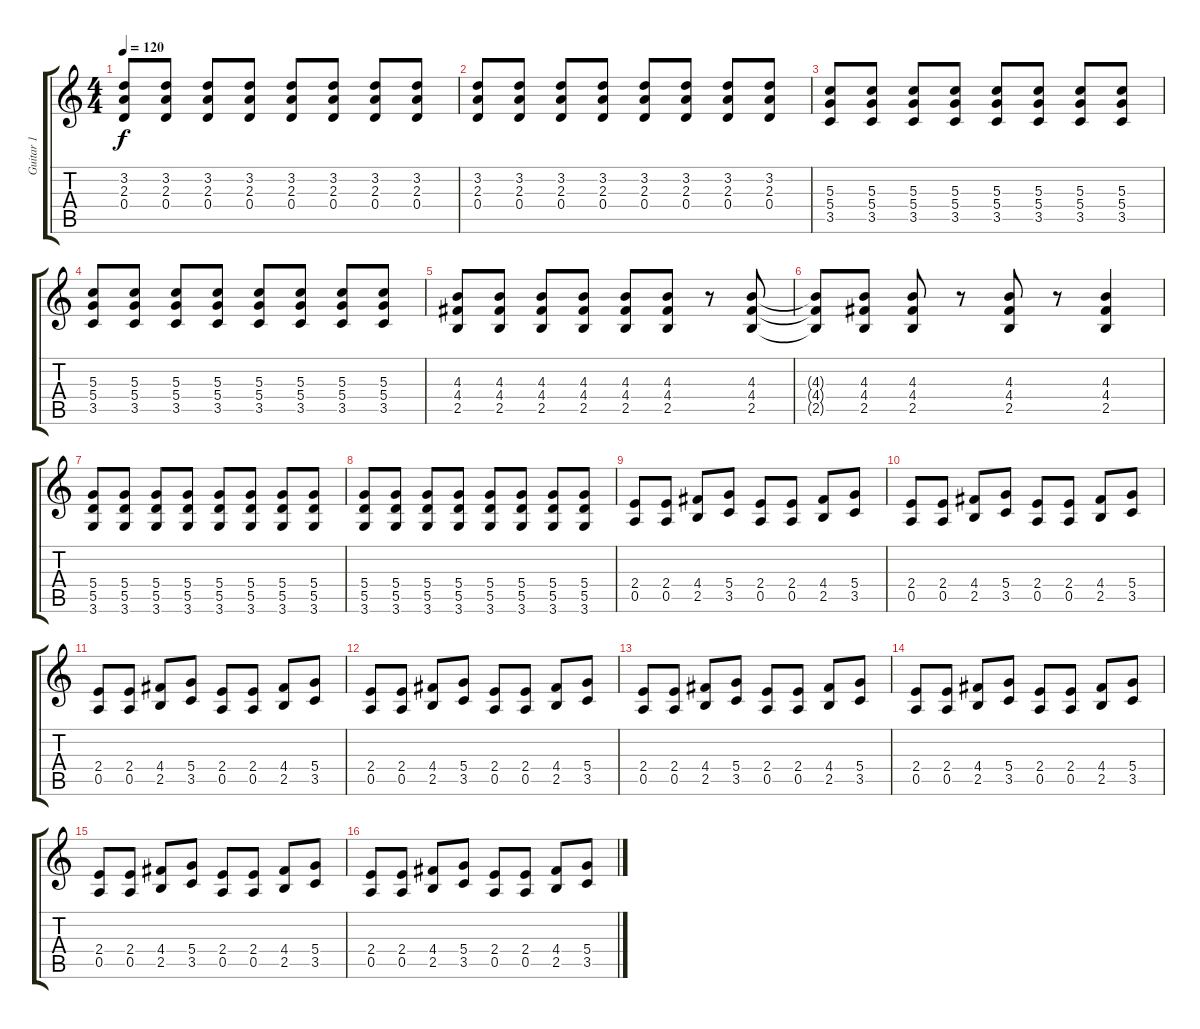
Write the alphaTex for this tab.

\track ("Guitar 1" "Guitar 1") {instrument distortionguitar}
\staff {score tabs}
\tuning (E4 B3 G3 D3 A2 E2) {hide}
\ts (4 4)
\tempo 120
\clef g2
\ks c
(3.2 2.3 0.4).8{dy f} (3.2 2.3 0.4).8 (3.2 2.3 0.4).8 (3.2 2.3 0.4).8 (3.2 2.3 0.4).8 (3.2 2.3 0.4).8 (3.2 2.3 0.4).8 (3.2 2.3 0.4).8 |
(3.2 2.3 0.4).8 (3.2 2.3 0.4).8 (3.2 2.3 0.4).8 (3.2 2.3 0.4).8 (3.2 2.3 0.4).8 (3.2 2.3 0.4).8 (3.2 2.3 0.4).8 (3.2 2.3 0.4).8 |
(5.3 5.4 3.5).8 (5.3 5.4 3.5).8 (5.3 5.4 3.5).8 (5.3 5.4 3.5).8 (5.3 5.4 3.5).8 (5.3 5.4 3.5).8 (5.3 5.4 3.5).8 (5.3 5.4 3.5).8 |
(5.3 5.4 3.5).8 (5.3 5.4 3.5).8 (5.3 5.4 3.5).8 (5.3 5.4 3.5).8 (5.3 5.4 3.5).8 (5.3 5.4 3.5).8 (5.3 5.4 3.5).8 (5.3 5.4 3.5).8 |
(4.3 4.4 2.5).8 (4.3 4.4 2.5).8 (4.3 4.4 2.5).8 (4.3 4.4 2.5).8 (4.3 4.4 2.5).8 (4.3 4.4 2.5).8 r.8 (4.3 4.4 2.5).8 |
(4.3{t} 4.4{t} 2.5{t}).8 (4.3 4.4 2.5).8 (4.3 4.4 2.5).8 r.8 (4.3 4.4 2.5).8 r.8 (4.3 4.4 2.5).4 |
(5.4 5.5 3.6).8 (5.4 5.5 3.6).8 (5.4 5.5 3.6).8 (5.4 5.5 3.6).8 (5.4 5.5 3.6).8 (5.4 5.5 3.6).8 (5.4 5.5 3.6).8 (5.4 5.5 3.6).8 |
(5.4 5.5 3.6).8 (5.4 5.5 3.6).8 (5.4 5.5 3.6).8 (5.4 5.5 3.6).8 (5.4 5.5 3.6).8 (5.4 5.5 3.6).8 (5.4 5.5 3.6).8 (5.4 5.5 3.6).8 |
(2.4 0.5).8 (2.4 0.5).8 (4.4 2.5).8 (5.4 3.5).8 (2.4 0.5).8 (2.4 0.5).8 (4.4 2.5).8 (5.4 3.5).8 |
(2.4 0.5).8 (2.4 0.5).8 (4.4 2.5).8 (5.4 3.5).8 (2.4 0.5).8 (2.4 0.5).8 (4.4 2.5).8 (5.4 3.5).8 |
(2.4 0.5).8 (2.4 0.5).8 (4.4 2.5).8 (5.4 3.5).8 (2.4 0.5).8 (2.4 0.5).8 (4.4 2.5).8 (5.4 3.5).8 |
(2.4 0.5).8 (2.4 0.5).8 (4.4 2.5).8 (5.4 3.5).8 (2.4 0.5).8 (2.4 0.5).8 (4.4 2.5).8 (5.4 3.5).8 |
(2.4 0.5).8 (2.4 0.5).8 (4.4 2.5).8 (5.4 3.5).8 (2.4 0.5).8 (2.4 0.5).8 (4.4 2.5).8 (5.4 3.5).8 |
(2.4 0.5).8 (2.4 0.5).8 (4.4 2.5).8 (5.4 3.5).8 (2.4 0.5).8 (2.4 0.5).8 (4.4 2.5).8 (5.4 3.5).8 |
(2.4 0.5).8 (2.4 0.5).8 (4.4 2.5).8 (5.4 3.5).8 (2.4 0.5).8 (2.4 0.5).8 (4.4 2.5).8 (5.4 3.5).8 |
(2.4 0.5).8 (2.4 0.5).8 (4.4 2.5).8 (5.4 3.5).8 (2.4 0.5).8 (2.4 0.5).8 (4.4 2.5).8 (5.4 3.5).8
